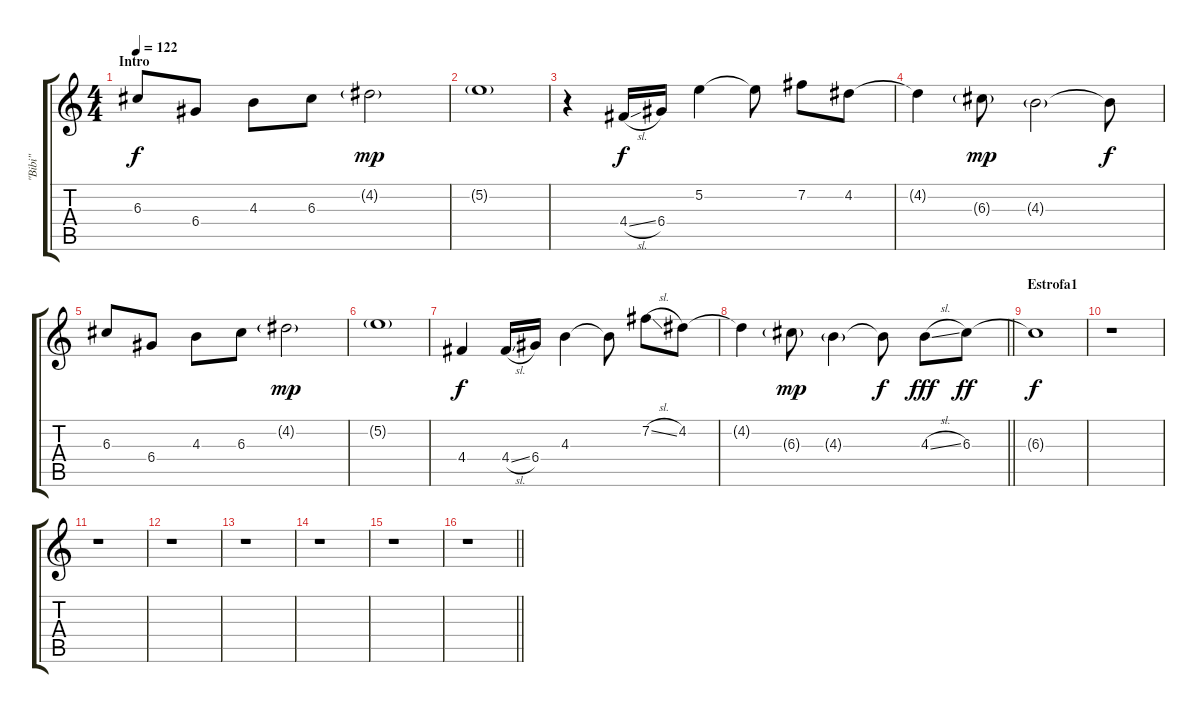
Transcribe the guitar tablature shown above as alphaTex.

\track ("\"Bibi\"" "\"Bibi\"") {instrument acousticguitarnylon}
\staff {score tabs}
\tuning (E4 B3 G3 D3 A2 E2) {hide}
\ts (4 4)
\section ("" "Intro")
\tempo 122
\clef g2
\ks c
6.3.8{dy f instrument acousticguitarnylon} 6.4.8 4.3.8 6.3.8 4.2{g}.2{dy mp} |
5.2{g}.1 |
r.4 4.4{sl}.16{dy f} 6.4.16 5.2.4 5.2{t}.8 7.2.8 4.2.8 |
4.2{t}.4 6.3{g}.8{dy mp} 4.3{g}.2 4.3{t}.8{dy f} |
6.3.8 6.4.8 4.3.8 6.3.8 4.2{g}.2{dy mp} |
5.2{g}.1 |
4.4.4{dy f} 4.4{sl}.16 6.4.16 4.3.4 4.3{t}.8 7.2{sl}.8 4.2.8 |
\barLineRight lightlight
4.2{t}.4 6.3{g}.8{dy mp} 4.3{g}.4 4.3{t}.8{dy f} 4.3{sl}.8{dy fff} 6.3.8{dy ff} |
\section ("" "Estrofa1")
6.3{t}.1{dy f} |
r.1 |
r.1 |
r.1 |
r.1 |
r.1 |
r.1 |
\barLineRight lightlight
r.1
